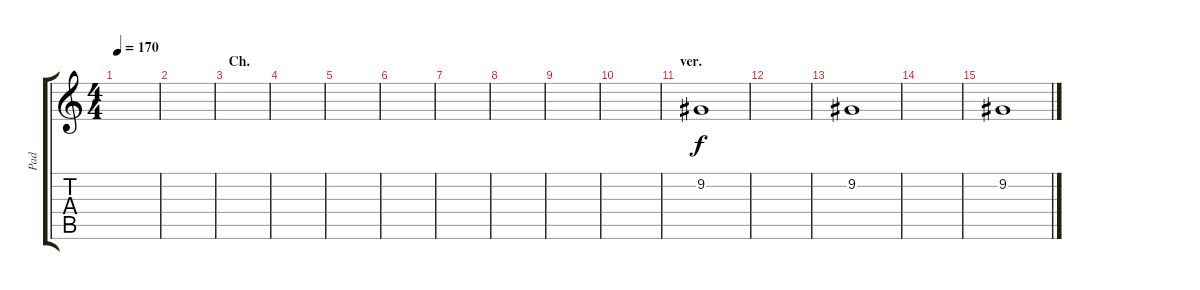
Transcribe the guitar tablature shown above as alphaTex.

\track ("Pad" "Pad") {instrument lead8bassandlead}
\staff {score tabs}
\tuning (E4 B3 G3 D3 A2 D2) {hide}
\ts (4 4)
\tempo 170
\clef g2
\ks c
|
|
\section ("" "Ch.")
|
|
|
|
|
|
|
|
\section ("" "ver.")
9.2.1 |
|
9.2.1 |
|
9.2.1
